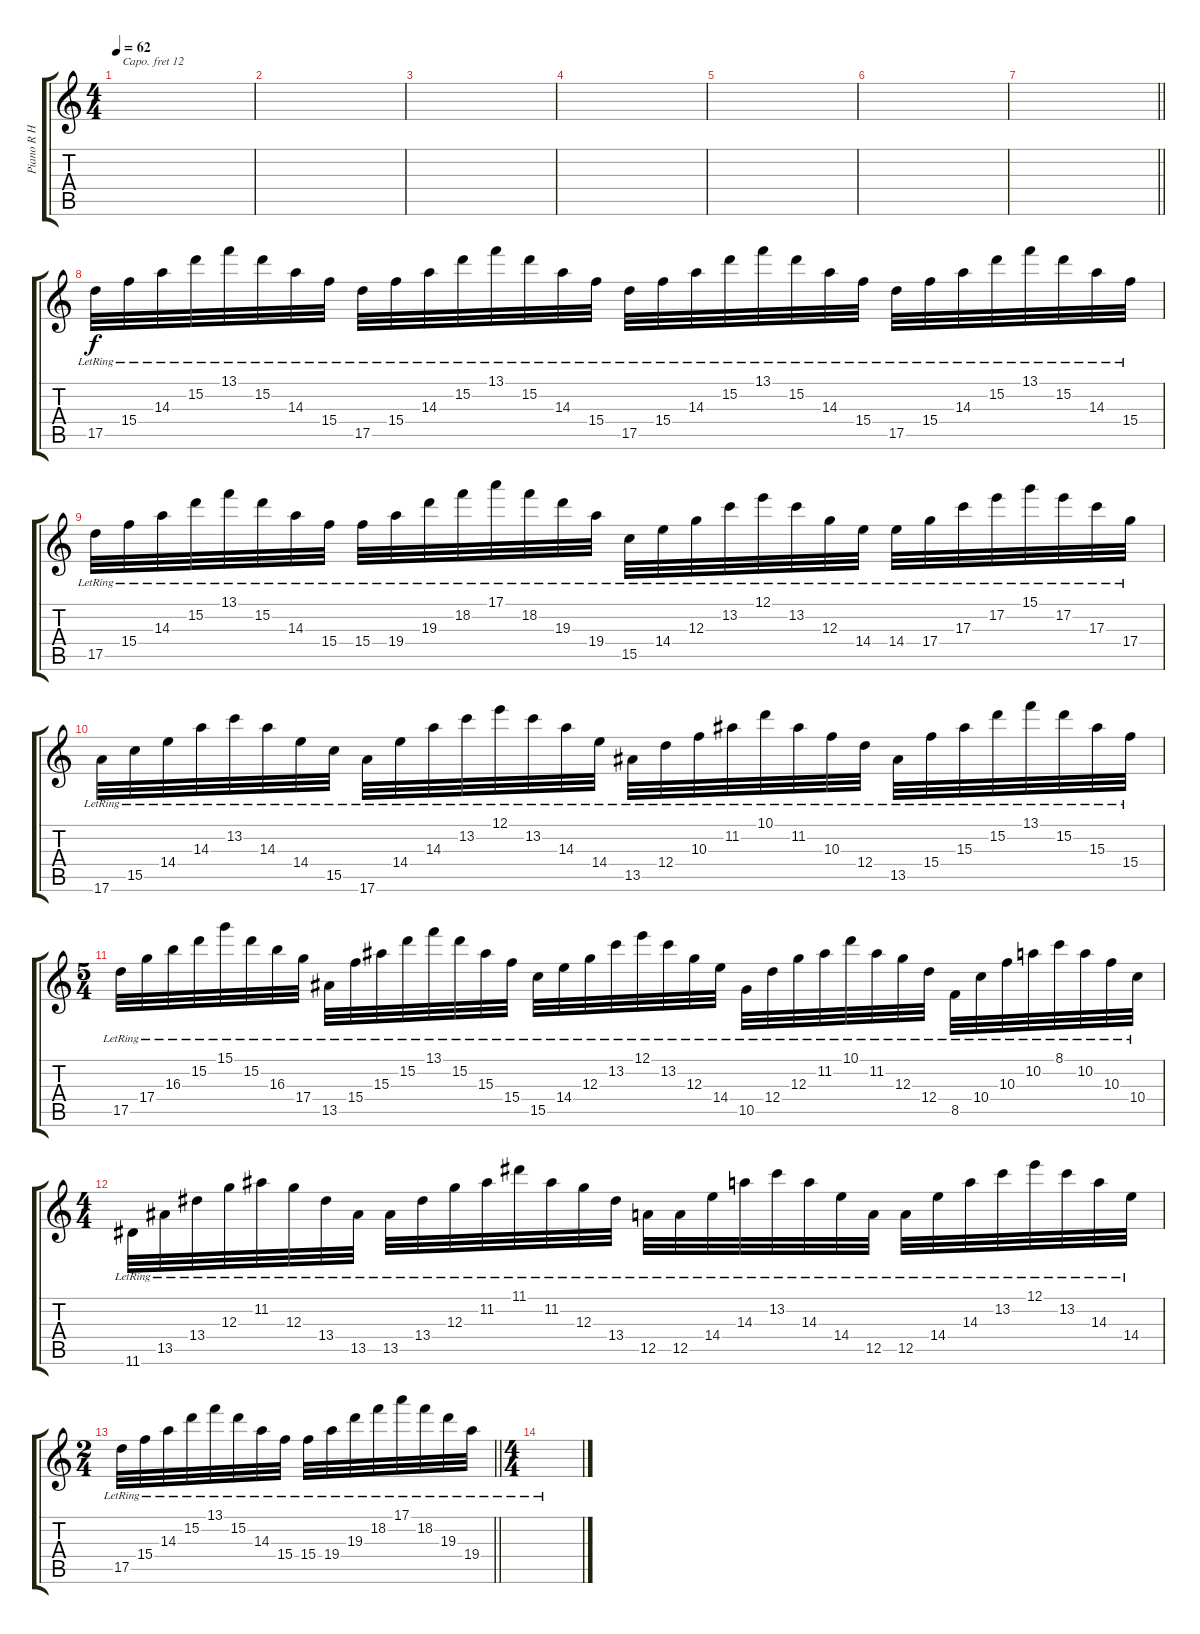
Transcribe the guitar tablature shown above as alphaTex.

\track ("Piano R H" "Piano R H") {instrument acousticgrandpiano}
\staff {score tabs}
\capo 12
\tuning (E4 B3 G3 D3 A2 E2) {hide}
\ts (4 4)
\tempo 62
\clef g2
\ks c
|
|
|
|
|
|
\barLineRight lightlight
|
17.5{lr}.32 15.4{lr}.32 14.3{lr}.32 15.2{lr}.32 13.1{lr}.32 15.2{lr}.32 14.3{lr}.32 15.4{lr}.32 17.5{lr}.32 15.4{lr}.32 14.3{lr}.32 15.2{lr}.32 13.1{lr}.32 15.2{lr}.32 14.3{lr}.32 15.4{lr}.32 17.5{lr}.32 15.4{lr}.32 14.3{lr}.32 15.2{lr}.32 13.1{lr}.32 15.2{lr}.32 14.3{lr}.32 15.4{lr}.32 17.5{lr}.32 15.4{lr}.32 14.3{lr}.32 15.2{lr}.32 13.1{lr}.32 15.2{lr}.32 14.3{lr}.32 15.4{lr}.32 |
17.5{lr}.32 15.4{lr}.32 14.3{lr}.32 15.2{lr}.32 13.1{lr}.32 15.2{lr}.32 14.3{lr}.32 15.4{lr}.32 15.4{lr}.32 19.4{lr}.32 19.3{lr}.32 18.2{lr}.32 17.1{lr}.32 18.2{lr}.32 19.3{lr}.32 19.4{lr}.32 15.5{lr}.32 14.4{lr}.32 12.3{lr}.32 13.2{lr}.32 12.1{lr}.32 13.2{lr}.32 12.3{lr}.32 14.4{lr}.32 14.4{lr}.32 17.4{lr}.32 17.3{lr}.32 17.2{lr}.32 15.1{lr}.32 17.2{lr}.32 17.3{lr}.32 17.4{lr}.32 |
17.6{lr}.32 15.5{lr}.32 14.4{lr}.32 14.3{lr}.32 13.2{lr}.32 14.3{lr}.32 14.4{lr}.32 15.5{lr}.32 17.6{lr}.32 14.4{lr}.32 14.3{lr}.32 13.2{lr}.32 12.1{lr}.32 13.2{lr}.32 14.3{lr}.32 14.4{lr}.32 13.5{lr}.32 12.4{lr}.32 10.3{lr}.32 11.2{lr}.32 10.1{lr}.32 11.2{lr}.32 10.3{lr}.32 12.4{lr}.32 13.5{lr}.32 15.4{lr}.32 15.3{lr}.32 15.2{lr}.32 13.1{lr}.32 15.2{lr}.32 15.3{lr}.32 15.4{lr}.32 |
\ts (5 4)
17.5{lr}.32 17.4{lr}.32 16.3{lr}.32 15.2{lr}.32 15.1{lr}.32 15.2{lr}.32 16.3{lr}.32 17.4{lr}.32 13.5{lr}.32 15.4{lr}.32 15.3{lr}.32 15.2{lr}.32 13.1{lr}.32 15.2{lr}.32 15.3{lr}.32 15.4{lr}.32 15.5{lr}.32 14.4{lr}.32 12.3{lr}.32 13.2{lr}.32 12.1{lr}.32 13.2{lr}.32 12.3{lr}.32 14.4{lr}.32 10.5{lr}.32 12.4{lr}.32 12.3{lr}.32 11.2{lr}.32 10.1{lr}.32 11.2{lr}.32 12.3{lr}.32 12.4{lr}.32 8.5{lr}.32 10.4{lr}.32 10.3{lr}.32 10.2{lr}.32 8.1{lr}.32 10.2{lr}.32 10.3{lr}.32 10.4{lr}.32 |
\ts (4 4)
11.6{lr}.32 13.5{lr}.32 13.4{lr}.32 12.3{lr}.32 11.2{lr}.32 12.3{lr}.32 13.4{lr}.32 13.5{lr}.32 13.5{lr}.32 13.4{lr}.32 12.3{lr}.32 11.2{lr}.32 11.1{lr}.32 11.2{lr}.32 12.3{lr}.32 13.4{lr}.32 12.5{lr}.32 12.5{lr}.32 14.4{lr}.32 14.3{lr}.32 13.2{lr}.32 14.3{lr}.32 14.4{lr}.32 12.5{lr}.32 12.5{lr}.32 14.4{lr}.32 14.3{lr}.32 13.2{lr}.32 12.1{lr}.32 13.2{lr}.32 14.3{lr}.32 14.4{lr}.32 |
\ts (2 4)
\barLineRight lightlight
17.5{lr}.32 15.4{lr}.32 14.3{lr}.32 15.2{lr}.32 13.1{lr}.32 15.2{lr}.32 14.3{lr}.32 15.4{lr}.32 15.4{lr}.32 19.4{lr}.32 19.3{lr}.32 18.2{lr}.32 17.1{lr}.32 18.2{lr}.32 19.3{lr}.32 19.4{lr}.32 |
\ts (4 4)
